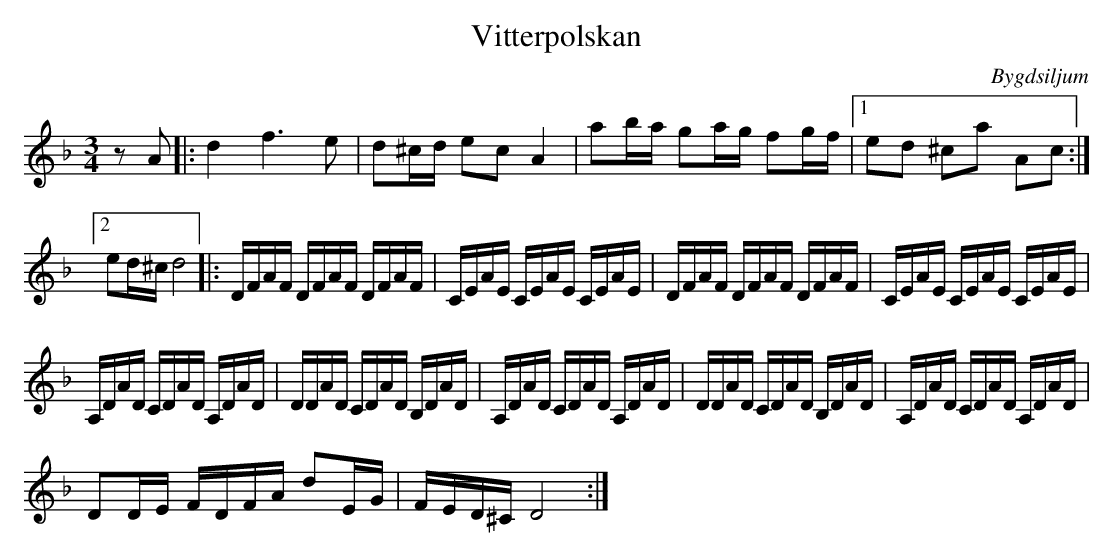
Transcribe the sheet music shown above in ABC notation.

X:1
T:Vitterpolskan
O:Bygdsiljum
M:3/4
L:1/16
K:Dm
z2 A2|: d4 f6 e2 | d2^cd e2c2 A4 | a2ba g2ag f2gf |1 e2d2 ^c2a2 A2c2 :|2
e2d^c d8 |: DFAF DFAF DFAF | CEAE CEAE CEAE | DFAF DFAF DFAF | CEAE CEAE CEAE |
A,DAD CDAD A,DAD | DDAD CDAD B,DAD | A,DAD CDAD A,DAD | DDAD CDAD B,DAD | A,DAD CDAD A,DAD |
D2DE FDFA d2EG | FED^C D8 :|
